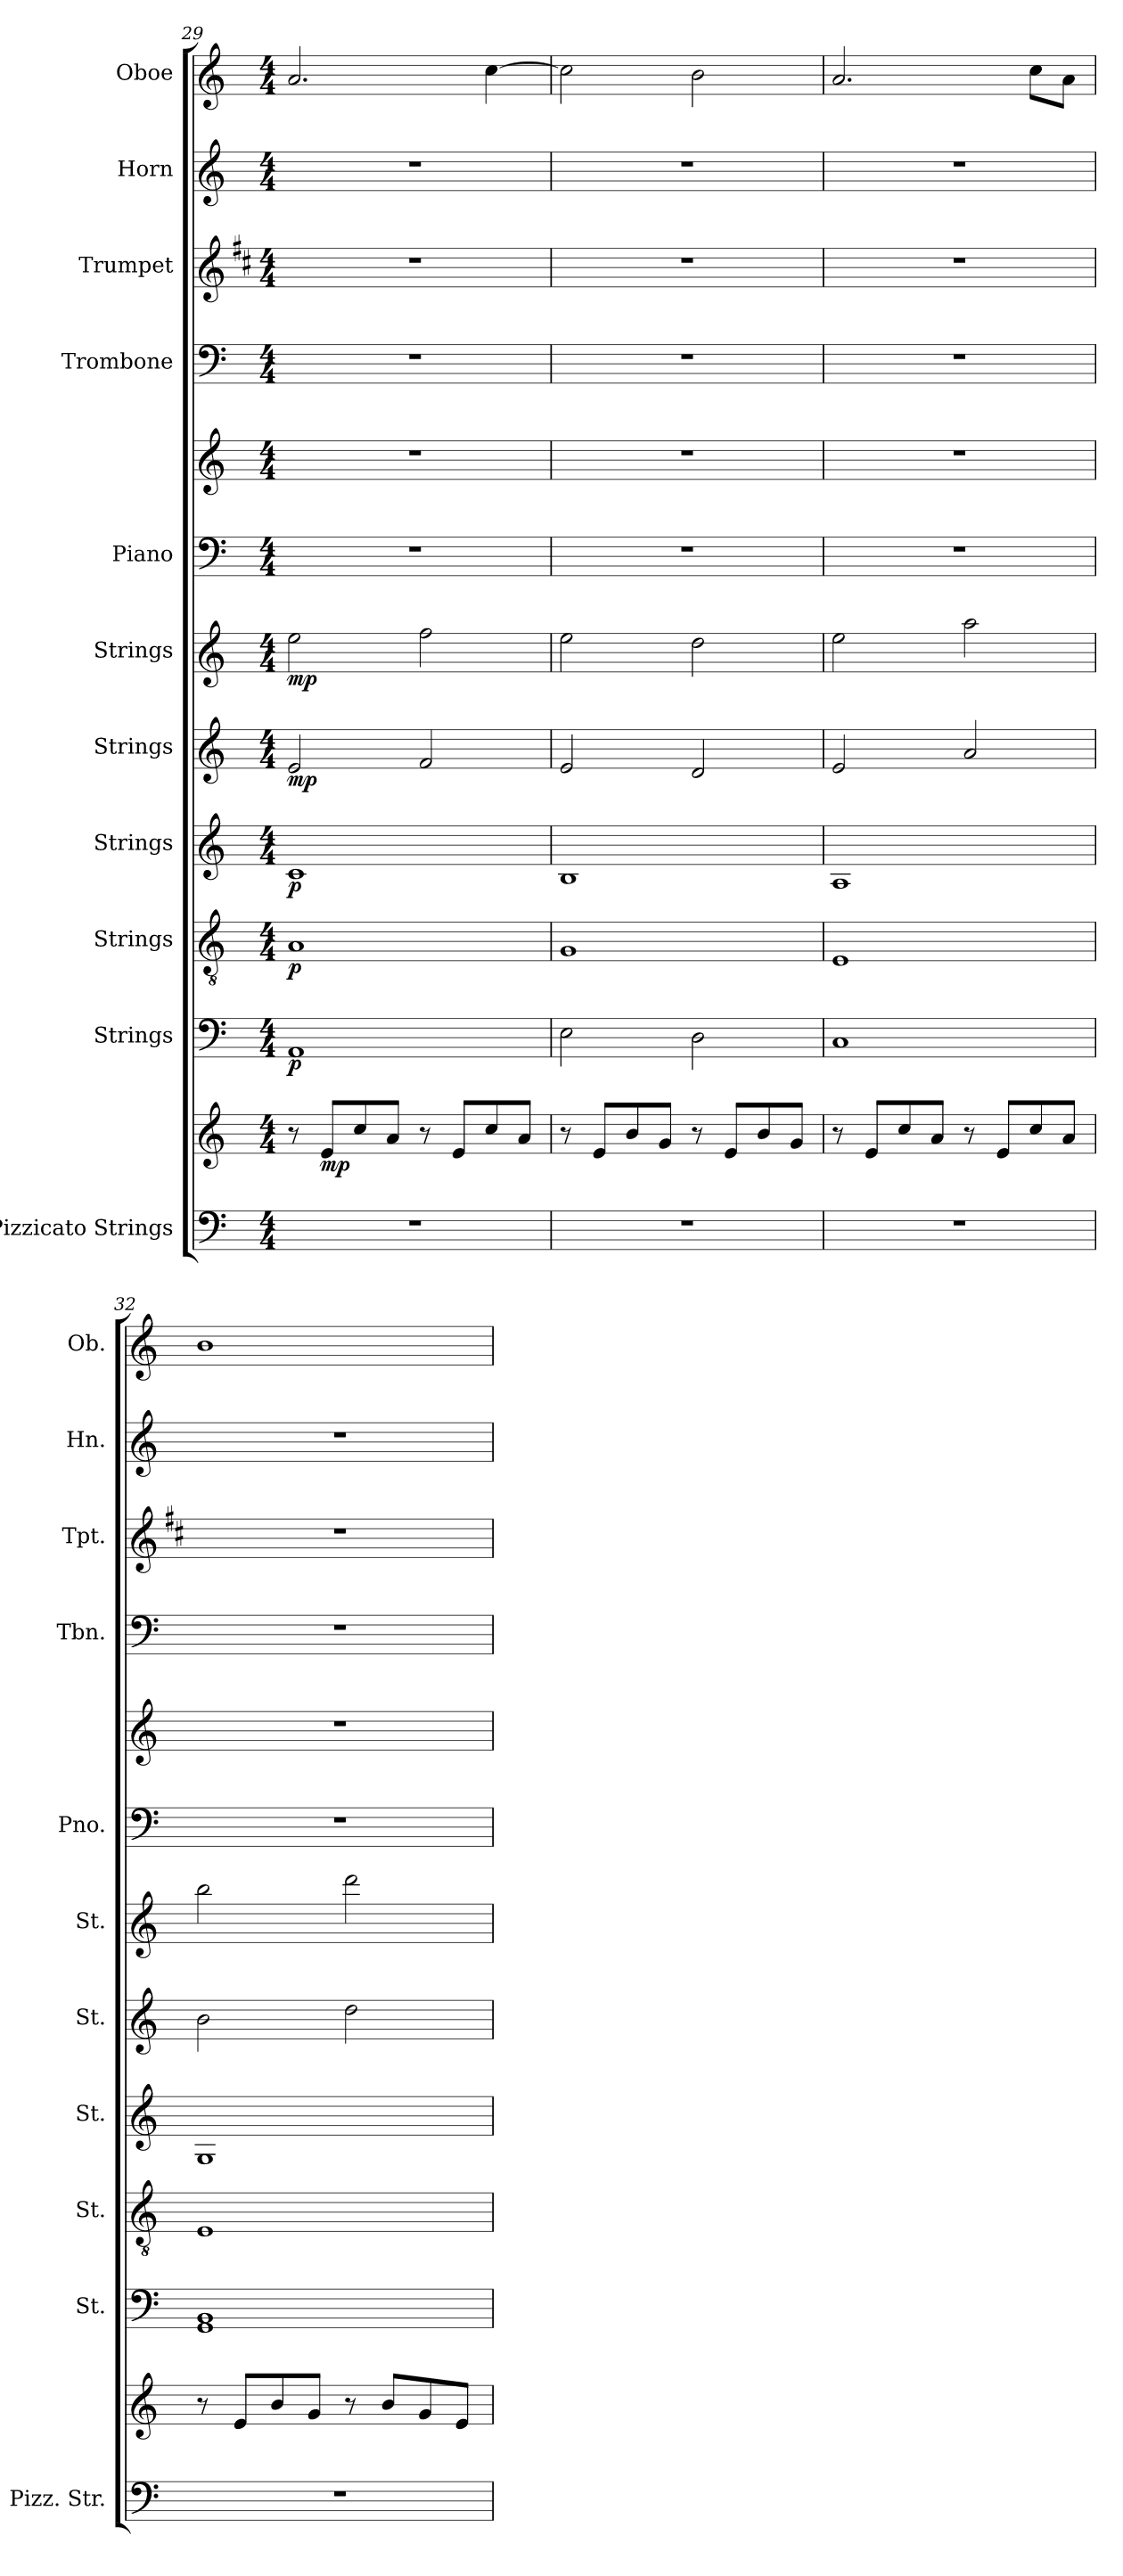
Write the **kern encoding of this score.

**kern	**kern	**dynam	**kern	**dynam	**kern	**dynam	**kern	**dynam	**kern	**dynam	**kern	**dynam	**kern	**kern	**kern	**kern	**kern	**kern
*part11	*part11	*part11	*part10	*part10	*part9	*part9	*part8	*part8	*part7	*part7	*part6	*part6	*part5	*part5	*part4	*part3	*part2	*part1
*staff13	*staff12	*staff12/13	*staff11	*staff11	*staff10	*staff10	*staff9	*staff9	*staff8	*staff8	*staff7	*staff7	*staff6	*staff5	*staff4	*staff3	*staff2	*staff1
*I"Pizzicato Strings	*	*	*I"Strings	*	*I"Strings	*	*I"Strings	*	*I"Strings	*	*I"Strings	*	*I"Piano	*	*I"Trombone	*I"Trumpet	*I"Horn	*I"Oboe
*I'Pizz. Str.	*	*	*I'St.	*	*I'St.	*	*I'St.	*	*I'St.	*	*I'St.	*	*I'Pno.	*	*I'Tbn.	*I'Tpt.	*I'Hn.	*I'Ob.
!!LO:LB:g=z
*clefF4	*clefG2	*	*clefF4	*	*clefGv2	*	*clefG2	*	*clefG2	*	*clefG2	*	*clefF4	*clefG2	*clefF4	*clefG2	*clefG2	*clefG2
*	*	*	*	*	*	*	*	*	*	*	*	*	*	*	*	*ITrd1c2	*ITrd7c12	*
*k[]	*k[]	*	*k[]	*	*k[]	*	*k[]	*	*k[]	*	*k[]	*	*k[]	*k[]	*k[]	*k[]	*k[]	*k[]
*M4/4	*M4/4	*	*M4/4	*	*M4/4	*	*M4/4	*	*M4/4	*	*M4/4	*	*M4/4	*M4/4	*M4/4	*M4/4	*M4/4	*M4/4
=29	=29	=29	=29	=29	=29	=29	=29	=29	=29	=29	=29	=29	=29	=29	=29	=29	=29	=29
!	!	!	!	!LO:DY:b	!	!LO:DY:b	!	!LO:DY:b	!	!LO:DY:b	!	!LO:DY:b	!	!	!	!	!	!
1r	8r	.	1AA	p	1A	p	1c	p	2e/	mp	2ee\	mp	1r	1r	1r	1r	1r	2.a/
!	!	!LO:DY:b	!	!	!	!	!	!	!	!	!	!	!	!	!	!	!	!
.	8e/L	mp	.	.	.	.	.	.	.	.	.	.	.	.	.	.	.	.
.	8cc/	.	.	.	.	.	.	.	.	.	.	.	.	.	.	.	.	.
.	8a/J	.	.	.	.	.	.	.	.	.	.	.	.	.	.	.	.	.
.	8r	.	.	.	.	.	.	.	2f/	.	2ff\	.	.	.	.	.	.	.
.	8e/L	.	.	.	.	.	.	.	.	.	.	.	.	.	.	.	.	.
.	8cc/	.	.	.	.	.	.	.	.	.	.	.	.	.	.	.	.	[4cc\
.	8a/J	.	.	.	.	.	.	.	.	.	.	.	.	.	.	.	.	.
=30	=30	=30	=30	=30	=30	=30	=30	=30	=30	=30	=30	=30	=30	=30	=30	=30	=30	=30
1r	8r	.	2E\	.	1G	.	1B	.	2e/	.	2ee\	.	1r	1r	1r	1r	1r	2cc\]
.	8e/L	.	.	.	.	.	.	.	.	.	.	.	.	.	.	.	.	.
.	8b/	.	.	.	.	.	.	.	.	.	.	.	.	.	.	.	.	.
.	8g/J	.	.	.	.	.	.	.	.	.	.	.	.	.	.	.	.	.
.	8r	.	2D\	.	.	.	.	.	2d/	.	2dd\	.	.	.	.	.	.	2b\
.	8e/L	.	.	.	.	.	.	.	.	.	.	.	.	.	.	.	.	.
.	8b/	.	.	.	.	.	.	.	.	.	.	.	.	.	.	.	.	.
.	8g/J	.	.	.	.	.	.	.	.	.	.	.	.	.	.	.	.	.
=31	=31	=31	=31	=31	=31	=31	=31	=31	=31	=31	=31	=31	=31	=31	=31	=31	=31	=31
1r	8r	.	1C	.	1E	.	1A	.	2e/	.	2ee\	.	1r	1r	1r	1r	1r	2.a/
.	8e/L	.	.	.	.	.	.	.	.	.	.	.	.	.	.	.	.	.
.	8cc/	.	.	.	.	.	.	.	.	.	.	.	.	.	.	.	.	.
.	8a/J	.	.	.	.	.	.	.	.	.	.	.	.	.	.	.	.	.
.	8r	.	.	.	.	.	.	.	2a/	.	2aa\	.	.	.	.	.	.	.
.	8e/L	.	.	.	.	.	.	.	.	.	.	.	.	.	.	.	.	.
.	8cc/	.	.	.	.	.	.	.	.	.	.	.	.	.	.	.	.	8cc\L
.	8a/J	.	.	.	.	.	.	.	.	.	.	.	.	.	.	.	.	8a\J
=32	=32	=32	=32	=32	=32	=32	=32	=32	=32	=32	=32	=32	=32	=32	=32	=32	=32	=32
1r	8r	.	1GG 1BB	.	1E	.	1G	.	2b\	.	2bb\	.	1r	1r	1r	1r	1r	1b
.	8e/L	.	.	.	.	.	.	.	.	.	.	.	.	.	.	.	.	.
.	8b/	.	.	.	.	.	.	.	.	.	.	.	.	.	.	.	.	.
.	8g/J	.	.	.	.	.	.	.	.	.	.	.	.	.	.	.	.	.
.	8r	.	.	.	.	.	.	.	2dd\	.	2ddd\	.	.	.	.	.	.	.
.	8b/L	.	.	.	.	.	.	.	.	.	.	.	.	.	.	.	.	.
.	8g/	.	.	.	.	.	.	.	.	.	.	.	.	.	.	.	.	.
.	8e/J	.	.	.	.	.	.	.	.	.	.	.	.	.	.	.	.	.
=	=	=	=	=	=	=	=	=	=	=	=	=	=	=	=	=	=	=
*-	*-	*-	*-	*-	*-	*-	*-	*-	*-	*-	*-	*-	*-	*-	*-	*-	*-	*-
